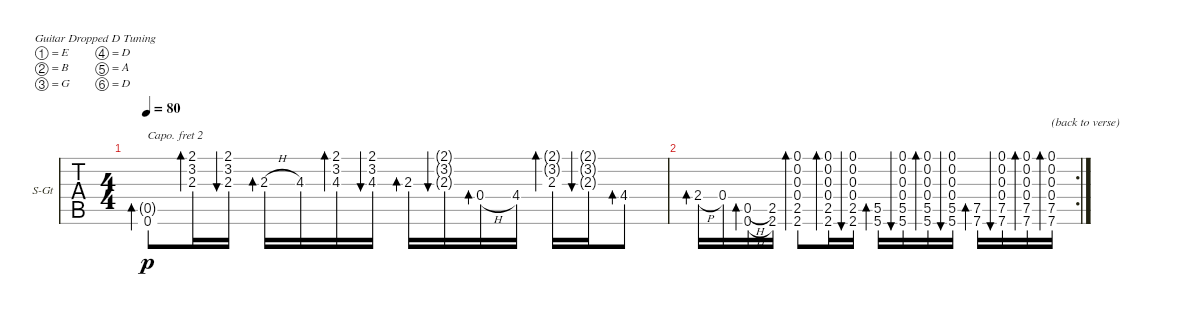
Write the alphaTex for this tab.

\defaultSystemsLayout 4
\bracketExtendMode groupsimilarinstruments
\firstSystemTrackNameOrientation horizontal
\otherSystemsTrackNameOrientation horizontal
\track ("Steel Guitar" "S-Gt") {instrument acousticguitarsteel}
\staff {tabs}
\capo 2
\tuning (E4 B3 G3 D3 A2 D2)
\ts (4 4)
\tempo 80
\clef g2
\ks c
(0.6 0.5{g}).8{bd 58 dy p} (2.3 3.2 2.1).16{bd 57} (2.1 3.2 2.3).16{bu 57} 2.3{h}.16{bd 57} 4.3.16 (4.3 3.2 2.1).16{bd 57} (2.1 3.2 4.3).16{bu 57} 2.3.16{bd 57} (2.3{g} 3.2{g} 2.1{g}).16{bu 57} 0.4{h}.16{bd 57} 4.4.16 (2.3 3.2{g} 2.1{g}).16{bd 57} (2.1{g} 3.2{g} 2.3{g}).16{bu 57} 4.4.8{bd 56} |
\rc 2
2.4{h}.16{bd 55} 0.4.16 (0.6{h} 0.5{h}).16{bd 54} (2.6 2.5).16 (2.6 2.5 0.4 0.3 0.2 0.1).8{bd 53} (2.6 2.5 0.4 0.3 0.2 0.1).16{bd 52} (2.6 2.5 0.4 0.3 0.2 0.1).16{bu 51} (5.6 5.5).16{bd 51} (5.6 5.5 0.4 0.3 0.2 0.1).16{bu 51} (5.6 5.5 0.4 0.3 0.2 0.1).16{bd 51} (5.6 5.5 0.4 0.3 0.2 0.1).16{bu 51} (7.6 7.5).16{bd 51} (0.4 0.3 0.2 0.1 7.6 7.5).16{bu 51} (0.1 0.2 0.3 0.4 7.5 7.6).16{bd 51} (0.4 0.3 0.2 0.1 7.6 7.5).16{bd 51 txt "(back to verse)"}
